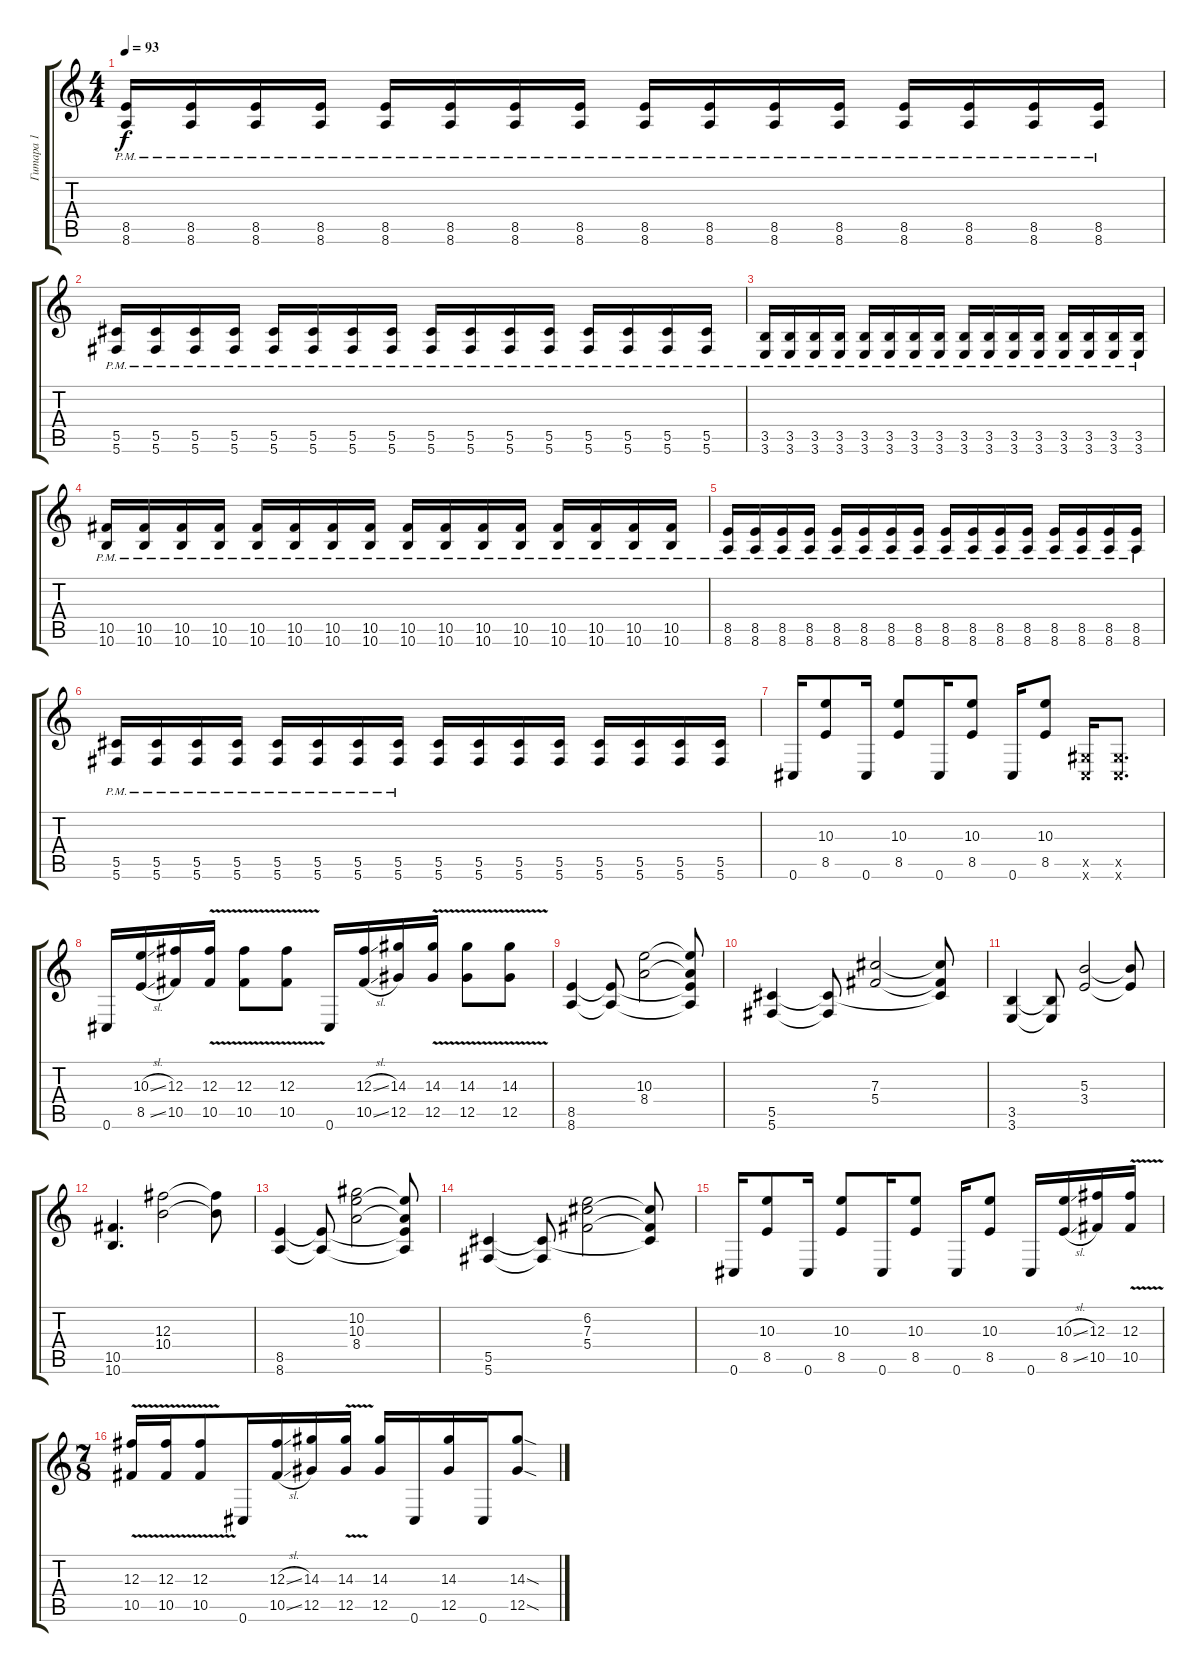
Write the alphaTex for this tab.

\track ("Гитара 1" "Гитара 1") {instrument distortionguitar}
\staff {score tabs}
\tuning (Eb4 Bb3 Gb3 Db3 Ab2 Db2) {hide}
\ts (4 4)
\tempo 93
\clef g2
\ks c
(8.5{pm} 8.6{pm}).16{dy f volume 15 instrument distortionguitar} (8.5{pm} 8.6{pm}).16 (8.5{pm} 8.6{pm}).16 (8.5{pm} 8.6{pm}).16 (8.5{pm} 8.6{pm}).16 (8.5{pm} 8.6{pm}).16 (8.5{pm} 8.6{pm}).16 (8.5{pm} 8.6{pm}).16 (8.5{pm} 8.6{pm}).16 (8.5{pm} 8.6{pm}).16 (8.5{pm} 8.6{pm}).16 (8.5{pm} 8.6{pm}).16 (8.5{pm} 8.6{pm}).16 (8.5{pm} 8.6{pm}).16 (8.5{pm} 8.6{pm}).16 (8.5{pm} 8.6{pm}).16 |
(5.5{pm} 5.6{pm}).16 (5.5{pm} 5.6{pm}).16 (5.5{pm} 5.6{pm}).16 (5.5{pm} 5.6{pm}).16 (5.5{pm} 5.6{pm}).16 (5.5{pm} 5.6{pm}).16 (5.5{pm} 5.6{pm}).16 (5.5{pm} 5.6{pm}).16 (5.5{pm} 5.6{pm}).16 (5.5{pm} 5.6{pm}).16 (5.5{pm} 5.6{pm}).16 (5.5{pm} 5.6{pm}).16 (5.5{pm} 5.6{pm}).16 (5.5{pm} 5.6{pm}).16 (5.5{pm} 5.6{pm}).16 (5.5{pm} 5.6{pm}).16 |
(3.5{pm} 3.6{pm}).16 (3.5{pm} 3.6{pm}).16 (3.5{pm} 3.6{pm}).16 (3.5{pm} 3.6{pm}).16 (3.5{pm} 3.6{pm}).16 (3.5{pm} 3.6{pm}).16 (3.5{pm} 3.6{pm}).16 (3.5{pm} 3.6{pm}).16 (3.5{pm} 3.6{pm}).16 (3.5{pm} 3.6{pm}).16 (3.5{pm} 3.6{pm}).16 (3.5{pm} 3.6{pm}).16 (3.5{pm} 3.6{pm}).16 (3.5{pm} 3.6{pm}).16 (3.5{pm} 3.6{pm}).16 (3.5{pm} 3.6{pm}).16 |
(10.5{pm} 10.6{pm}).16 (10.5{pm} 10.6{pm}).16 (10.5{pm} 10.6{pm}).16 (10.5{pm} 10.6{pm}).16 (10.5{pm} 10.6{pm}).16 (10.5{pm} 10.6{pm}).16 (10.5{pm} 10.6{pm}).16 (10.5{pm} 10.6{pm}).16 (10.5{pm} 10.6{pm}).16 (10.5{pm} 10.6{pm}).16 (10.5{pm} 10.6{pm}).16 (10.5{pm} 10.6{pm}).16 (10.5{pm} 10.6{pm}).16 (10.5{pm} 10.6{pm}).16 (10.5{pm} 10.6{pm}).16 (10.5{pm} 10.6{pm}).16 |
(8.5{pm} 8.6{pm}).16{volume 15 instrument distortionguitar} (8.5{pm} 8.6{pm}).16 (8.5{pm} 8.6{pm}).16 (8.5{pm} 8.6{pm}).16 (8.5{pm} 8.6{pm}).16 (8.5{pm} 8.6{pm}).16 (8.5{pm} 8.6{pm}).16 (8.5{pm} 8.6{pm}).16 (8.5{pm} 8.6{pm}).16 (8.5{pm} 8.6{pm}).16 (8.5{pm} 8.6{pm}).16 (8.5{pm} 8.6{pm}).16 (8.5{pm} 8.6{pm}).16 (8.5{pm} 8.6{pm}).16 (8.5{pm} 8.6{pm}).16 (8.5{pm} 8.6{pm}).16 |
(5.5{pm} 5.6{pm}).16 (5.5{pm} 5.6{pm}).16 (5.5{pm} 5.6{pm}).16 (5.5{pm} 5.6{pm}).16 (5.5{pm} 5.6{pm}).16 (5.5{pm} 5.6{pm}).16 (5.5{pm} 5.6{pm}).16 (5.5{pm} 5.6{pm}).16 (5.5 5.6).16 (5.5 5.6).16 (5.5 5.6).16 (5.5 5.6).16 (5.5 5.6).16 (5.5 5.6).16 (5.5 5.6).16 (5.5 5.6).16 |
0.6.16 (10.3 8.5).8 0.6.16 (10.3 8.5).8 0.6.16 (10.3 8.5).8 0.6.16 (10.3 8.5).8 (0.5{x} 0.6{x}).16 (0.5{x} 0.6{x}).8{d} |
0.6.16 (10.3{sl} 8.5{sl}).16 (12.3 10.5).16 (12.3 10.5{v}).16 (12.3 10.5{v}).8 (12.3 10.5{v}).8 0.6.16 (12.3{sl} 10.5{sl}).16 (14.3 12.5).16 (14.3 12.5{v}).16 (14.3 12.5{v}).8 (14.3{v} 12.5{v}).8 |
(8.5 8.6).4 (8.5{t} 8.6{t}).8 (10.3 8.4).2 (10.3{t} 8.4{t} 8.5{t} 8.6{t}).8 |
(5.5 5.6).4 (5.5{t} 5.6{t}).8 (7.3 5.4).2 (7.3{t} 5.4{t} 5.5{t}).8 |
(3.5 3.6).4 (3.5{t} 3.6{t}).8 (5.3 3.4).2 (5.3{t} 3.4{t}).8 |
(10.5 10.6).4{d} (12.3 10.4).2 (12.3{t} 10.4{t}).8 |
(8.5 8.6).4 (8.5{t} 8.6{t}).8 (10.2 10.3 8.4).2 (10.3{t} 8.4{t} 8.5{t} 8.6{t}).8 |
(5.5 5.6).4 (5.5{t} 5.6{t}).8 (6.2 7.3 5.4).2 (7.3{t} 5.4{t} 5.5{t}).8 |
0.6.16 (10.3 8.5).8 0.6.16 (10.3 8.5).8 0.6.16 (10.3 8.5).8 0.6.16 (10.3 8.5).8 0.6.16 (10.3{sl} 8.5{sl}).16 (12.3 10.5).16 (12.3 10.5{v}).16 |
\ts (7 8)
(12.3 10.5{v}).16 (12.3 10.5{v}).16 (12.3 10.5{v}).8 0.6.16 (12.3{sl} 10.5{sl}).16 (14.3 12.5).16 (14.3 12.5{v}).16 (14.3 12.5).16 0.6.16 (14.3 12.5).16 0.6.16 (14.3{sod} 12.5{sod}).8
